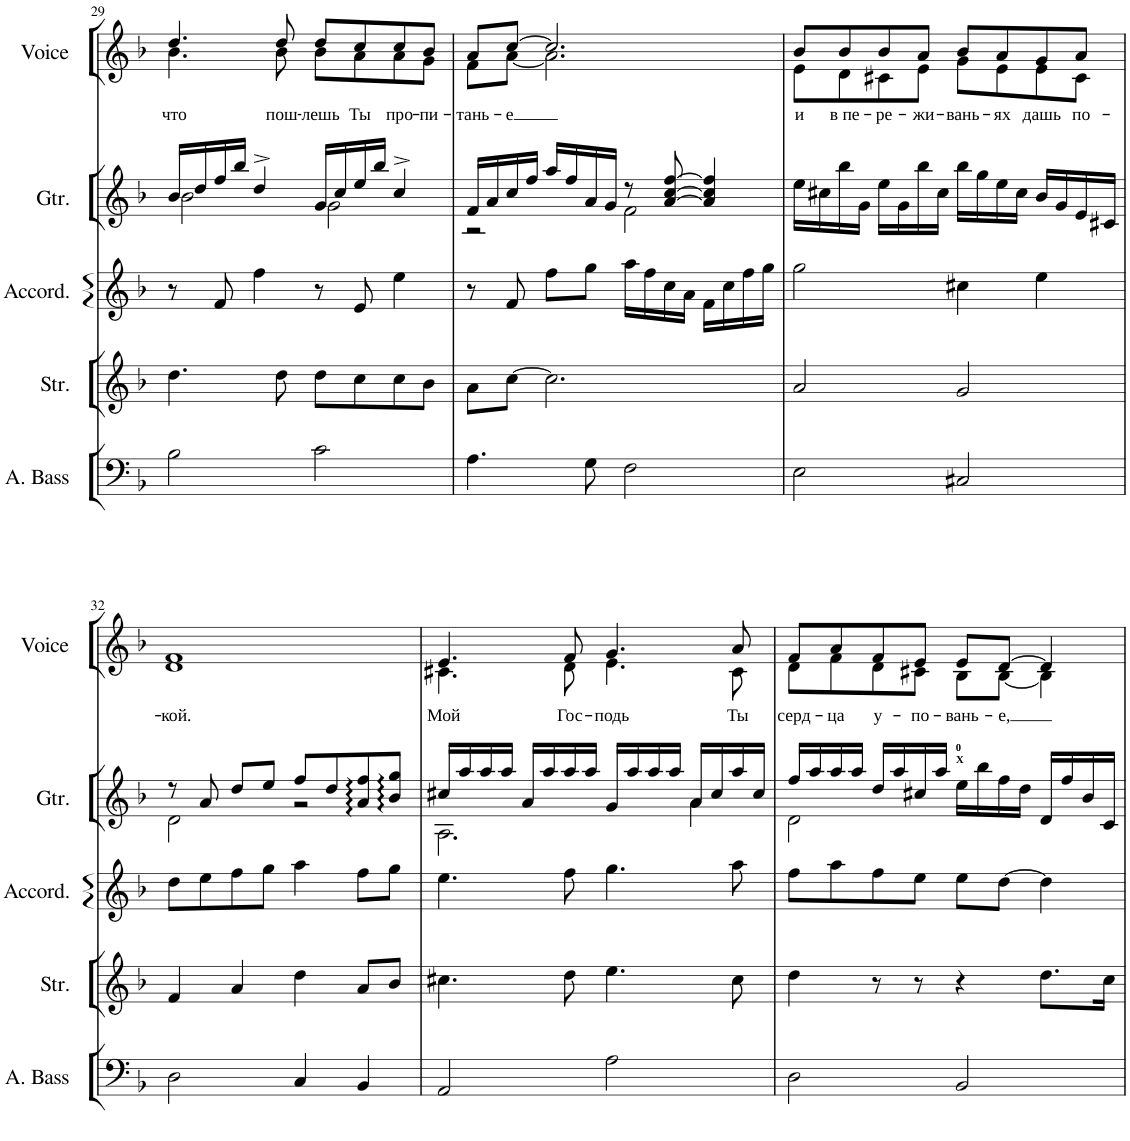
**kern	**kern	**kern	**kern	**kern	**text	**text
*part5	*part4	*part3	*part2	*part1	*part1	*part1
*staff5	*staff4	*staff3	*staff2	*staff1	*staff1	*staff1
*I"Acoustic Bass	*I"Strings	*I"Accordion	*I"Guitar	*I"Voice	*	*
*I'A. Bass	*I'Str.	*I'Accord.	*I'Gtr.	*I'Voice	*	*
!!LO:PB:g=z
*clefF4	*clefG2	*clefG2	*clefG2	*clefG2	*	*
*Trd7c12	*	*	*Trd7c12	*	*	*
*k[b-]	*k[b-]	*k[b-]	*k[b-]	*k[b-]	*	*
*d:	*d:	*d:	*d:	*d:	*	*
*M4/4	*M4/4	*M4/4	*M4/4	*M4/4	*	*
=29	=29	=29	=29	=29	=29	=29
*	*	*	*^	*	*	*
!	!	!	!	!	!	!	!LO:LY:b
*	*	*	*	*	*^	*	*
2B-\	4.dd\	8r	16b-/LL	2b-\	4.dd/	4.b-\	.	что
.	.	.	16dd/	.	.	.	.	.
.	.	8f/	16ff/	.	.	.	.	.
.	.	.	16bb-/JJ	.	.	.	.	.
.	.	4ff\	4dd^/	.	.	.	.	.
!	!	!	!	!	!	!	!	!LO:LY:b
.	8dd\	.	.	.	8dd/	8b-\	.	пош-
!	!	!	!	!	!	!	!	!LO:LY:b
2c\	8dd\L	8r	16g/LL	2g\	8dd/L	8b-\L	.	-лешь
.	.	.	16cc/	.	.	.	.	.
!	!	!	!	!	!	!	!	!LO:LY:b
.	8cc\	8e/	16ee/	.	8cc/	8a\	.	Ты
.	.	.	16bb-/JJ	.	.	.	.	.
!	!	!	!	!	!	!	!	!LO:LY:b
.	8cc\	4ee\	4cc^/	.	8cc/	8a\	.	про-
!	!	!	!	!	!	!	!	!LO:LY:b
.	8b-\J	.	.	.	8b-/J	8g\J	.	-пи-
=30	=30	=30	=30	=30	=30	=30	=30	=30
!	!	!	!	!	!	!	!	!LO:LY:b
4.A\	8a\L	8r	16f/LL	2r	8a/L	8f\L	.	-тань-
.	.	.	16a/	.	.	.	.	.
!	!	!	!	!	!	!	!	!LO:LY:b
.	[>8cc\J	8f/	16cc/	.	[>8cc/J	[<8a\J	.	-е
.	.	.	16ff/JJ	.	.	.	.	.
.	2.cc\]	8ff\L	16aa/LL	.	2.cc/]	2.a\]	.	.
.	.	.	16ff/	.	.	.	.	.
8G\	.	8gg\J	16a/	.	.	.	.	.
.	.	.	16g/JJ	.	.	.	.	.
2F\	.	16aa\LL	8r	2f\	.	.	.	.
.	.	16ff\	.	.	.	.	.	.
.	.	16cc\	[>8a/ [>8cc/ [>8ff/	.	.	.	.	.
.	.	16a\JJ	.	.	.	.	.	.
.	.	16f\LL	4a/] 4cc/] 4ff/]	.	.	.	.	.
.	.	16cc\	.	.	.	.	.	.
.	.	16ff\	.	.	.	.	.	.
.	.	16gg\JJ	.	.	.	.	.	.
*	*	*	*v	*v	*	*	*	*
=31	=31	=31	=31	=31	=31	=31	=31
!	!	!	!	!	!	!	!LO:LY:b
2E\	2a/	2gg\	16ee\LL	8b-/L	8e\L	.	и
.	.	.	16cc#X\	.	.	.	.
!	!	!	!	!	!	!	!LO:LY:b
.	.	.	16bb-\	8b-/	8d\	.	в пе-
.	.	.	16g\JJ	.	.	.	.
!	!	!	!	!	!	!	!LO:LY:b
.	.	.	16ee\LL	8b-/	8c#X\	.	-ре-
.	.	.	16g\	.	.	.	.
!	!	!	!	!	!	!	!LO:LY:b
.	.	.	16bb-\	8a/J	8e\J	.	-жи-
.	.	.	16cc#\JJ	.	.	.	.
!	!	!	!	!	!	!	!LO:LY:b
2C#X/	2g/	4cc#X\	16bb-\LL	8b-/L	8g\L	.	-вань-
.	.	.	16gg\	.	.	.	.
!	!	!	!	!	!	!	!LO:LY:b
.	.	.	16ee\	8a/	8e\	.	-ях
.	.	.	16cc#\JJ	.	.	.	.
!	!	!	!	!	!	!	!LO:LY:b
.	.	4ee\	16b-/LL	8g/	8e\	.	дашь
.	.	.	16g/	.	.	.	.
!	!	!	!	!	!	!	!LO:LY:b
.	.	.	16e/	8a/J	8c#\J	.	по-
.	.	.	16c#X/JJ	.	.	.	.
*	*	*	*	*v	*v	*	*
!!LO:LB:g=z
=32	=32	=32	=32	=32	=32	=32
*	*	*	*^	*	*	*
!	!	!	!	!	!	!	!LO:LY:b
2D\	4f/	8dd\L	8r	2d\	1d 1f	.	-кой.
.	.	8ee\	8a/	.	.	.	.
.	4a/	8ff\	8dd/L	.	.	.	.
.	.	8gg\J	8ee/J	.	.	.	.
4C/	4dd\	4aa\	8ff/L	2r	.	.	.
.	.	.	8dd/	.	.	.	.
4BB-/	8a/L	8ff\L	8a/ 8ff/	.	.	.	.
.	8b-/J	8gg\J	8b-/ 8gg/J	.	.	.	.
=33	=33	=33	=33	=33	=33	=33	=33
!	!	!	!	!	!	!	!LO:LY:b
*	*	*	*	*	*^	*	*
2AA/	4.cc#X\	4.ee\	16cc#X/LL	2.A\	4.e/	4.c#X\	.	Мой
.	.	.	16aa/	.	.	.	.	.
.	.	.	16aa/	.	.	.	.	.
.	.	.	16aa/JJ	.	.	.	.	.
.	.	.	16a/LL	.	.	.	.	.
.	.	.	16aa/	.	.	.	.	.
!	!	!	!	!	!	!	!	!LO:LY:b
.	8dd\	8ff\	16aa/	.	8f/	8d\	.	Гос-
.	.	.	16aa/JJ	.	.	.	.	.
!	!	!	!	!	!	!	!	!LO:LY:b
2A\	4.ee\	4.gg\	16g/LL	.	4.g/	4.e\	.	-подь
.	.	.	16aa/	.	.	.	.	.
.	.	.	16aa/	.	.	.	.	.
.	.	.	16aa/JJ	.	.	.	.	.
.	.	.	16a/LL	4a\	.	.	.	.
.	.	.	16cc#/	.	.	.	.	.
!	!	!	!	!	!	!	!	!LO:LY:b
.	8cc#\	8aa\	16aa/	.	8a/	8c#\	.	Ты
.	.	.	16cc#/JJ	.	.	.	.	.
=34	=34	=34	=34	=34	=34	=34	=34	=34
!	!	!	!	!	!	!	!	!LO:LY:b
2D\	4dd\	8ff\L	16ff/LL	2d\	8f/L	8d\L	.	серд-
.	.	.	16aa/	.	.	.	.	.
!	!	!	!	!	!	!	!	!LO:LY:b
.	.	8aa\	16aa/	.	8a/	8f\	.	-ца
.	.	.	16aa/JJ	.	.	.	.	.
!	!	!	!	!	!	!	!	!LO:LY:b
.	8r	8ff\	16dd/LL	.	8f/	8d\	.	у-
.	.	.	16aa/	.	.	.	.	.
!	!	!	!	!	!	!	!	!LO:LY:b
.	8r	8ee\J	16cc#X/	.	8e/J	8c#X\J	.	-по-
.	.	.	16aa/JJ	.	.	.	.	.
!	!	!	!LO:TX:a:B:t=X	!	!	!	!	!
!	!	!	!LO:TX:a:B:t=0	!	!	!	!	!
!	!	!	!	!	!	!	!	!LO:LY:b
2BB-/	4r	8ee\L	16ee\LL	2ryy	8e/L	8B-\L	.	-вань-
.	.	.	16bb-\	.	.	.	.	.
!	!	!	!	!	!	!	!	!LO:LY:b
.	.	[>8dd\J	16ff\	.	[>8d/J	[<8B-\J	.	-е,
.	.	.	16dd\JJ	.	.	.	.	.
.	8.dd\L	4dd\]	16d/LL	.	4d/]	4B-\]	.	.
.	.	.	16ff/	.	.	.	.	.
.	.	.	16b-/	.	.	.	.	.
.	16cc\Jk	.	16c/JJ	.	.	.	.	.
*	*	*	*v	*v	*	*	*	*
*	*	*	*	*v	*v	*	*
=	=	=	=	=	=	=
*-	*-	*-	*-	*-	*-	*-
